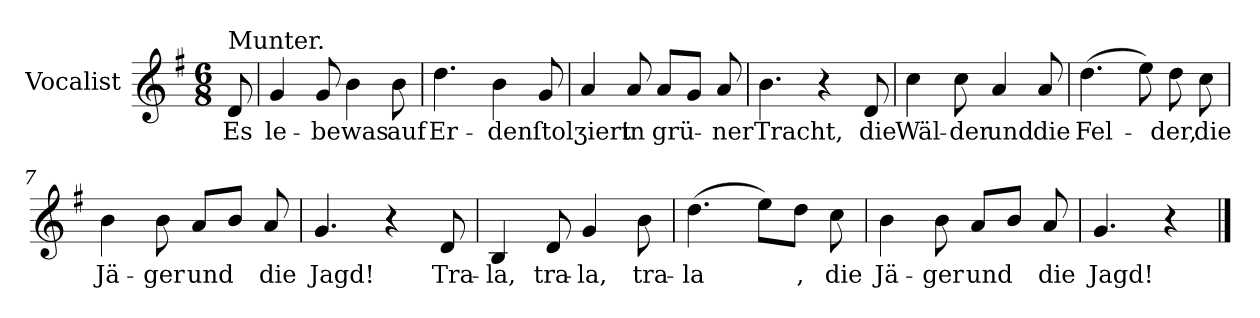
**kern	**text
*part1	*part1
*staff1	*staff1
*I"Vocalist	*
*clefG2	*
*k[f#]	*
*G:	*
*M6/8	*
=	=
!LO:TX:a:t=Munter.	!
8d	Es
=1	=1
4g	le-
8g	-be
4b	was
8b	auf
=2	=2
4.dd	Er-
4b	-den
8g	ſtolʒiert
=3	=3
4a	.
8a	in
8aL	grü-
8gJ	.
8a	-ner
=4	=4
4.b	Tracht,
4r	.
8d	die
=5	=5
4cc	Wäl-
8cc	-der
4a	und
8a	die
=6	=6
(4.dd	Fel-
8ee)	.
8dd	-der,
8cc	die
=7	=7
4b	Jä-
8b	-ger
8aL	und
8bJ	.
8a	die
=8	=8
4.g	Jagd!
4r	.
8d	Tra-
=9	=9
4B	-la,
8d	tra-
4g	-la,
8b	tra-
=10	=10
(4.dd	-la
8eeL)	.
8ddJ	,
8cc	die
=11	=11
4b	Jä-
8b	-ger
8aL	und
8bJ	.
8a	die
=12	=12
4.g	Jagd!
4r	.
==	==
*-	*-
